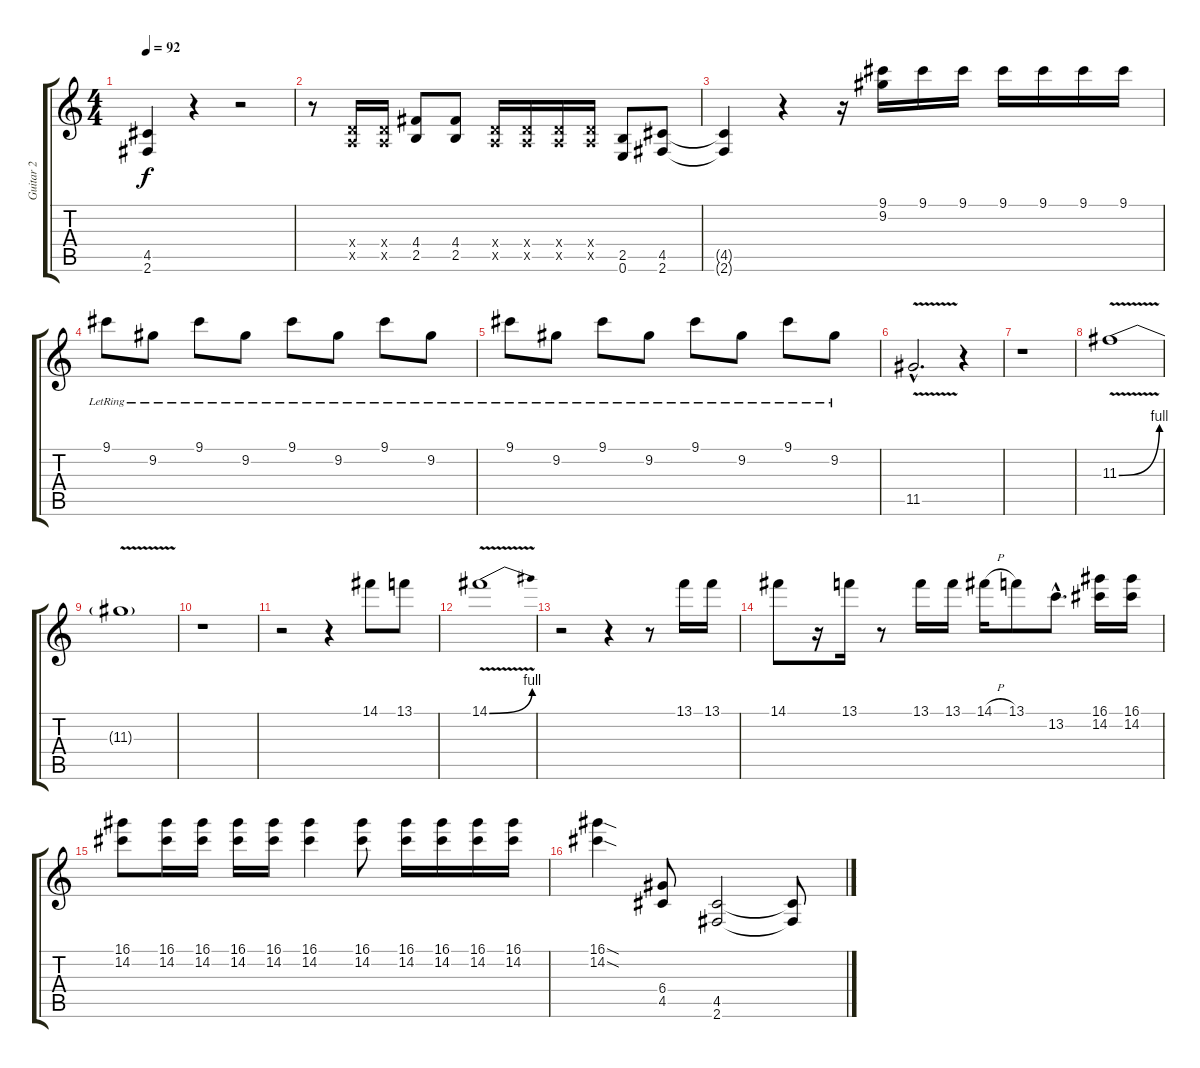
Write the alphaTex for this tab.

\track ("Guitar 2" "Guitar 2") {instrument distortionguitar}
\staff {score tabs}
\tuning (E4 B3 G3 D3 A2 E2) {hide}
\ts (4 4)
\tempo 92
\clef g2
\ks c
(4.5{t} 2.6{t}).4{dy f} r.4 r.2 |
r.8 (0.4{x} 0.5{x}).16 (0.4{x} 0.5{x}).16 (4.4 2.5).8 (4.4 2.5).8 (0.4{x} 0.5{x}).16 (0.4{x} 0.5{x}).16 (0.4{x} 0.5{x}).16 (0.4{x} 0.5{x}).16 (2.5 0.6).8 (4.5 2.6).8 |
(4.5{t} 2.6{t}).4 r.4 r.16 (9.1 9.2).16 9.1.16 9.1.16 9.1.16 9.1.16 9.1.16 9.1.16 |
9.1{lr}.8 9.2{lr}.8 9.1{lr}.8 9.2{lr}.8 9.1{lr}.8 9.2{lr}.8 9.1{lr}.8 9.2{lr}.8 |
9.1{lr}.8 9.2{lr}.8 9.1{lr}.8 9.2{lr}.8 9.1{lr}.8 9.2{lr}.8 9.1{lr}.8 9.2{lr}.8 |
11.5{v hac}.2{d} r.4 |
r.1 |
11.3{be (bend 0 0 60 4) v}.1 |
11.3{t}.1 |
r.1 |
r.2 r.4 14.1.8 13.1.8 |
14.1{be (bend 0 0 60 4) v}.1 |
r.2 r.4 r.8 13.1.16 13.1.16 |
14.1.8 r.16 13.1.16 r.8 13.1.16 13.1.16 14.1{h}.16 13.1.8 13.2{hac}.8{d} (16.1 14.2).16 (16.1 14.2).16 |
(16.1 14.2).8 (16.1 14.2).16 (16.1 14.2).16 (16.1 14.2).16 (16.1 14.2).16 (16.1 14.2).4 (16.1 14.2).8 (16.1 14.2).16 (16.1 14.2).16 (16.1 14.2).16 (16.1 14.2).16 |
(16.1{sod} 14.2{sod}).4 (6.4 4.5).8 (4.5 2.6).2 (4.5{t} 2.6{t}).8
